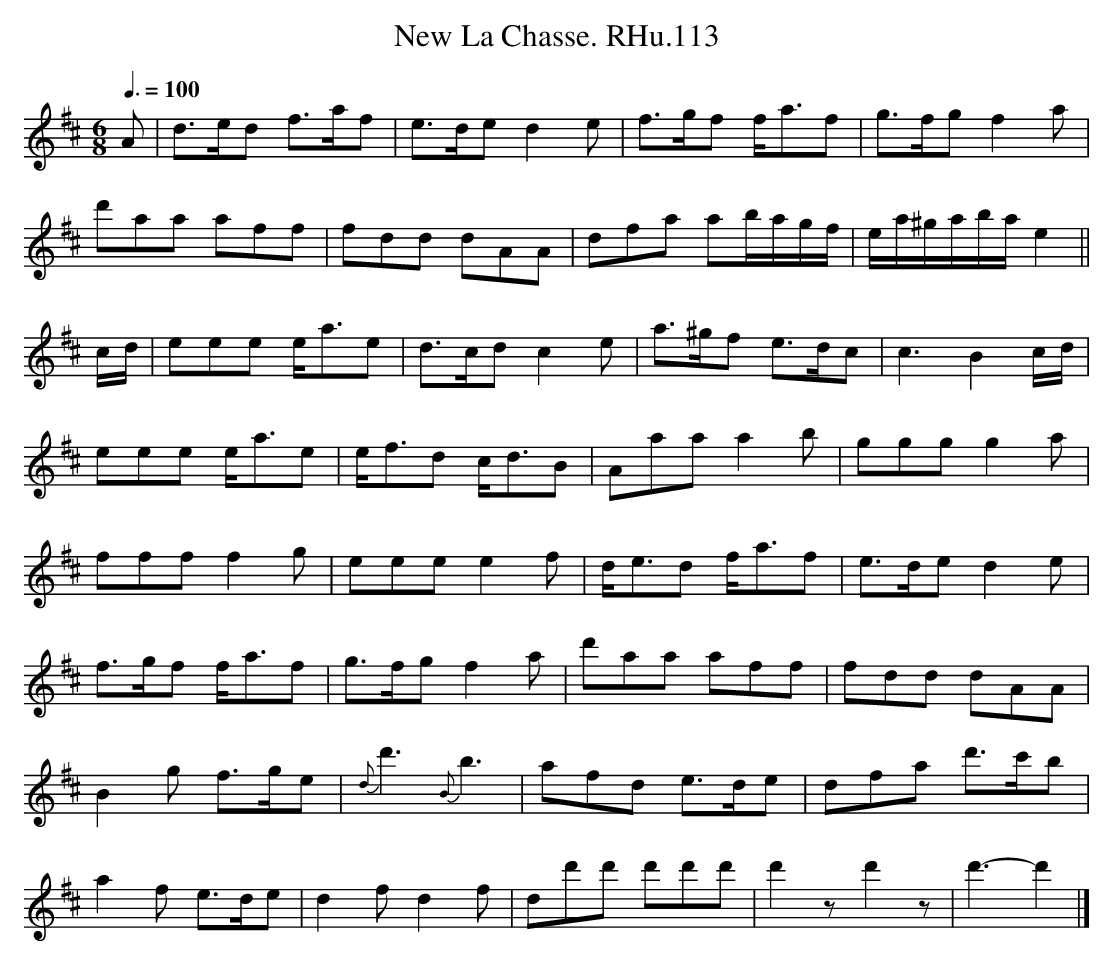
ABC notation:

X:1
T:New La Chasse. RHu.113
M:6/8
L:1/8
Q:3/8=100
K:D major
A|d>ed f>af|e>ded2e|f>gf f<af|g>fg f2a|!
d'aa aff|fdd dAA|dfa ab/a/g/f/|e/a/^g/a/b/a/e2||!
c/d/|eee e<ae|d>cd c2e|a>^gf e>dc|c3B2c/d/|!
eee e<ae|e<fd c<dB|Aaaa2b|gggg2a|!
ffff2g|eeee2f|d<ed f<af|e>ded2e|!
f>gf f<af|g>fg f2a|d'aa aff|fdd dAA|!
B2g f>ge|{d}d'3{B}b3|afd e>de|dfa d'>c'b|!
a2f e>de|d2fd2f|dd'd' d'd'd'|d'2zd'2z|d'3-d'2|]
